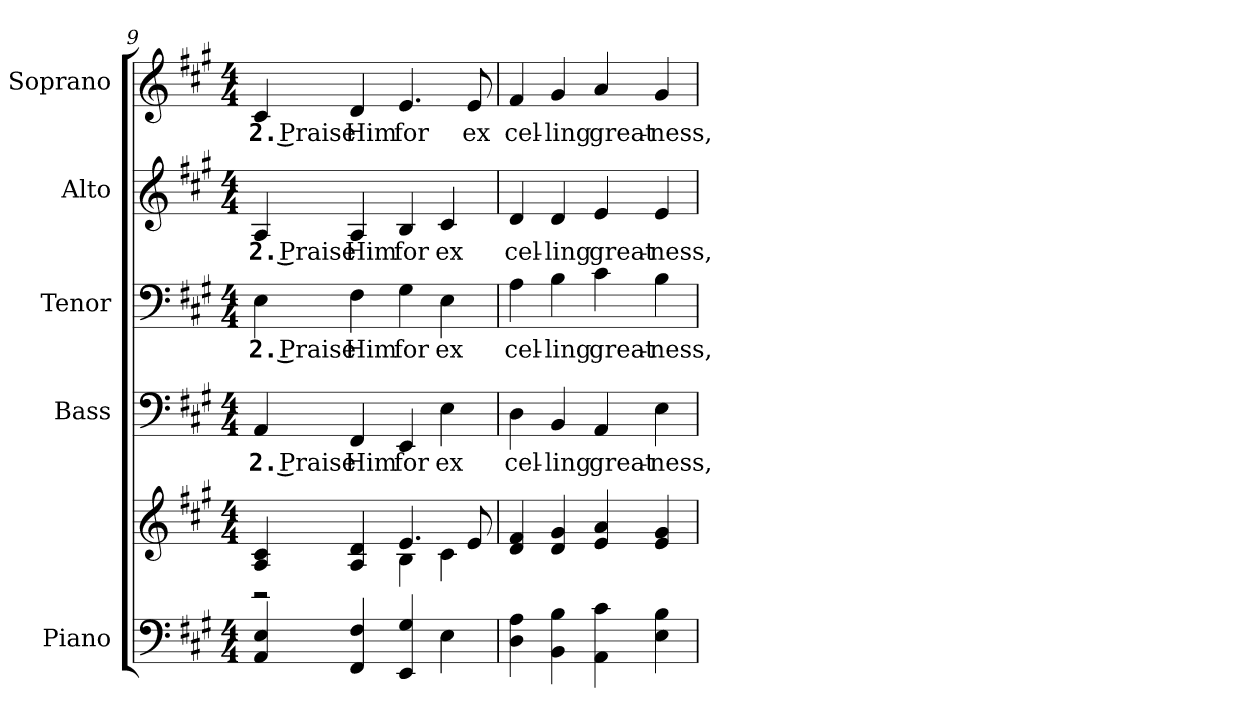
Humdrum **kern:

**kern	**kern	**kern	**text	**kern	**text	**kern	**text	**kern	**text
*part5	*part5	*part4	*part4	*part3	*part3	*part2	*part2	*part1	*part1
*staff6	*staff5	*staff4	*staff4	*staff3	*staff3	*staff2	*staff2	*staff1	*staff1
*I"Piano	*	*I"Bass	*	*I"Tenor	*	*I"Alto	*	*I"Soprano	*
*I'Pno.	*	*I'B.	*	*I'T.	*	*I'A.	*	*I'S.	*
!!LO:PB:g=z
*clefF4	*clefG2	*clefF4	*	*clefF4	*	*clefG2	*	*clefG2	*
*k[f#c#g#]	*k[f#c#g#]	*k[f#c#g#]	*	*k[f#c#g#]	*	*k[f#c#g#]	*	*k[f#c#g#]	*
*A:	*A:	*A:	*	*A:	*	*A:	*	*A:	*
*M4/4	*M4/4	*M4/4	*	*M4/4	*	*M4/4	*	*M4/4	*
=9	=9	=9	=9	=9	=9	=9	=9	=9	=9
*	*^	*	*	*	*	*	*	*	*
!	!	!	!	!LO:LY:b:color=#000000	!	!	!	!	!	!
!	!	!	!	!	!	!LO:LY:b:color=#000000	!	!	!	!
!	!	!	!	!	!	!	!	!LO:LY:b:color=#000000	!	!
!	!	!	!	!	!	!	!	!	!	!LO:LY:b:color=#000000
4AAi/ 4Ei	4Ai/ 4c#i	2r	4AAi/	2. Praise	4Ei\	2. Praise	4Ai/	2. Praise	4c#i/	2. Praise
!	!	!	!	!LO:LY:b:color=#000000	!	!	!	!	!	!
!	!	!	!	!	!	!LO:LY:b:color=#000000	!	!	!	!
!	!	!	!	!	!	!	!	!LO:LY:b:color=#000000	!	!
!	!	!	!	!	!	!	!	!	!	!LO:LY:b:color=#000000
4FF#i/ 4F#i	4Ai/ 4di	.	4FF#i/	Him	4F#i\	Him	4Ai/	Him	4di/	Him
!	!	!	!	!LO:LY:b:color=#000000	!	!	!	!	!	!
!	!	!	!	!	!	!LO:LY:b:color=#000000	!	!	!	!
!	!	!	!	!	!	!	!	!LO:LY:b:color=#000000	!	!
!	!	!	!	!	!	!	!	!	!	!LO:LY:b:color=#000000
4EEi/ 4G#i	4.ei/	4Bi\	4EEi/	for	4G#i\	for	4Bi/	for	4.ei/	for
!	!	!	!	!LO:LY:b:color=#000000	!	!	!	!	!	!
!	!	!	!	!	!	!LO:LY:b:color=#000000	!	!	!	!
!	!	!	!	!	!	!	!	!LO:LY:b:color=#000000	!	!
4Ei\	.	4c#i\	4Ei\	ex	4Ei\	ex	4c#i/	ex	.	.
!	!	!	!	!	!	!	!	!	!	!LO:LY:b:color=#000000
.	8ei/	.	.	.	.	.	.	.	8ei/	ex
*	*v	*v	*	*	*	*	*	*	*	*
=10	=10	=10	=10	=10	=10	=10	=10	=10	=10
!	!	!	!LO:LY:b:color=#000000	!	!	!	!	!	!
!	!	!	!	!	!LO:LY:b:color=#000000	!	!	!	!
!	!	!	!	!	!	!	!LO:LY:b:color=#000000	!	!
!	!	!	!	!	!	!	!	!	!LO:LY:b:color=#000000
4Di\ 4Ai	4di/ 4f#i	4Di\	cel-	4Ai\	cel-	4di/	cel-	4f#i/	cel-
!	!	!	!LO:LY:b:color=#000000	!	!	!	!	!	!
!	!	!	!	!	!LO:LY:b:color=#000000	!	!	!	!
!	!	!	!	!	!	!	!LO:LY:b:color=#000000	!	!
!	!	!	!	!	!	!	!	!	!LO:LY:b:color=#000000
4BBi\ 4Bi	4di/ 4g#i	4BBi/	-ling	4Bi\	-ling	4di/	-ling	4g#i/	-ling
!	!	!	!LO:LY:b:color=#000000	!	!	!	!	!	!
!	!	!	!	!	!LO:LY:b:color=#000000	!	!	!	!
!	!	!	!	!	!	!	!LO:LY:b:color=#000000	!	!
!	!	!	!	!	!	!	!	!	!LO:LY:b:color=#000000
4AAi\ 4c#i	4ei/ 4ai	4AAi/	great-	4c#i\	great-	4ei/	great-	4ai/	great-
!	!	!	!LO:LY:b:color=#000000	!	!	!	!	!	!
!	!	!	!	!	!LO:LY:b:color=#000000	!	!	!	!
!	!	!	!	!	!	!	!LO:LY:b:color=#000000	!	!
!	!	!	!	!	!	!	!	!	!LO:LY:b:color=#000000
4Ei\ 4Bi	4ei/ 4g#i	4Ei\	-ness,	4Bi\	-ness,	4ei/	-ness,	4g#i/	-ness,
=	=	=	=	=	=	=	=	=	=
*-	*-	*-	*-	*-	*-	*-	*-	*-	*-
